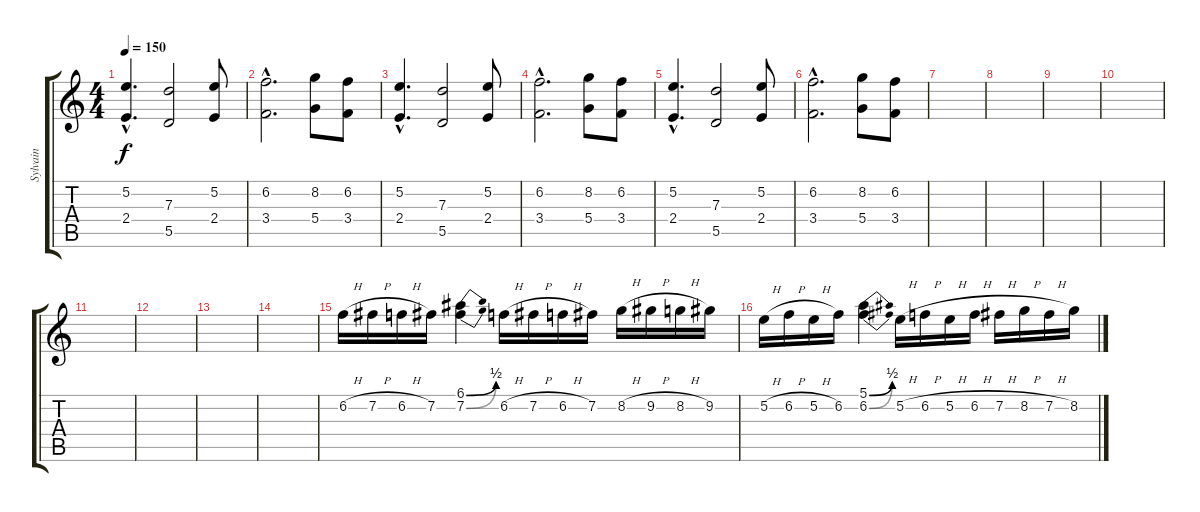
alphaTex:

\track ("Sylvain" "Sylvain") {instrument distortionguitar}
\staff {score tabs}
\tuning (E4 B3 G3 D3 A2 D2) {hide}
\ts (4 4)
\tempo 150
\clef g2
\ks c
(5.2{hac} 2.4{hac}).4{d dy f} (7.3 5.5).2 (5.2 2.4).8 |
(6.2{hac} 3.4{hac}).2{d} (8.2 5.4).8 (6.2 3.4).8 |
(5.2{hac} 2.4{hac}).4{d} (7.3 5.5).2 (5.2 2.4).8 |
(6.2{hac} 3.4{hac}).2{d} (8.2 5.4).8 (6.2 3.4).8 |
(5.2{hac} 2.4{hac}).4{d} (7.3 5.5).2 (5.2 2.4).8 |
(6.2{hac} 3.4{hac}).2{d} (8.2 5.4).8 (6.2 3.4).8 |
|
|
|
|
|
|
|
|
6.2{h}.16 7.2{h}.16 6.2{h}.16 7.2.16 (6.1{be (bend 0 0 60 2)} 7.2{be (bend 0 0 60 2)}).4 6.2{h}.16 7.2{h}.16 6.2{h}.16 7.2.16 8.2{h}.16 9.2{h}.16 8.2{h}.16 9.2.16 |
5.2{h}.16 6.2{h}.16 5.2{h}.16 6.2.16 (5.1{be (bend 0 0 60 2)} 6.2{be (bend 0 0 60 2)}).4 5.2{h}.16 6.2{h}.16 5.2{h}.16 6.2{h}.16 7.2{h}.16 8.2{h}.16 7.2{h}.16 8.2.16
